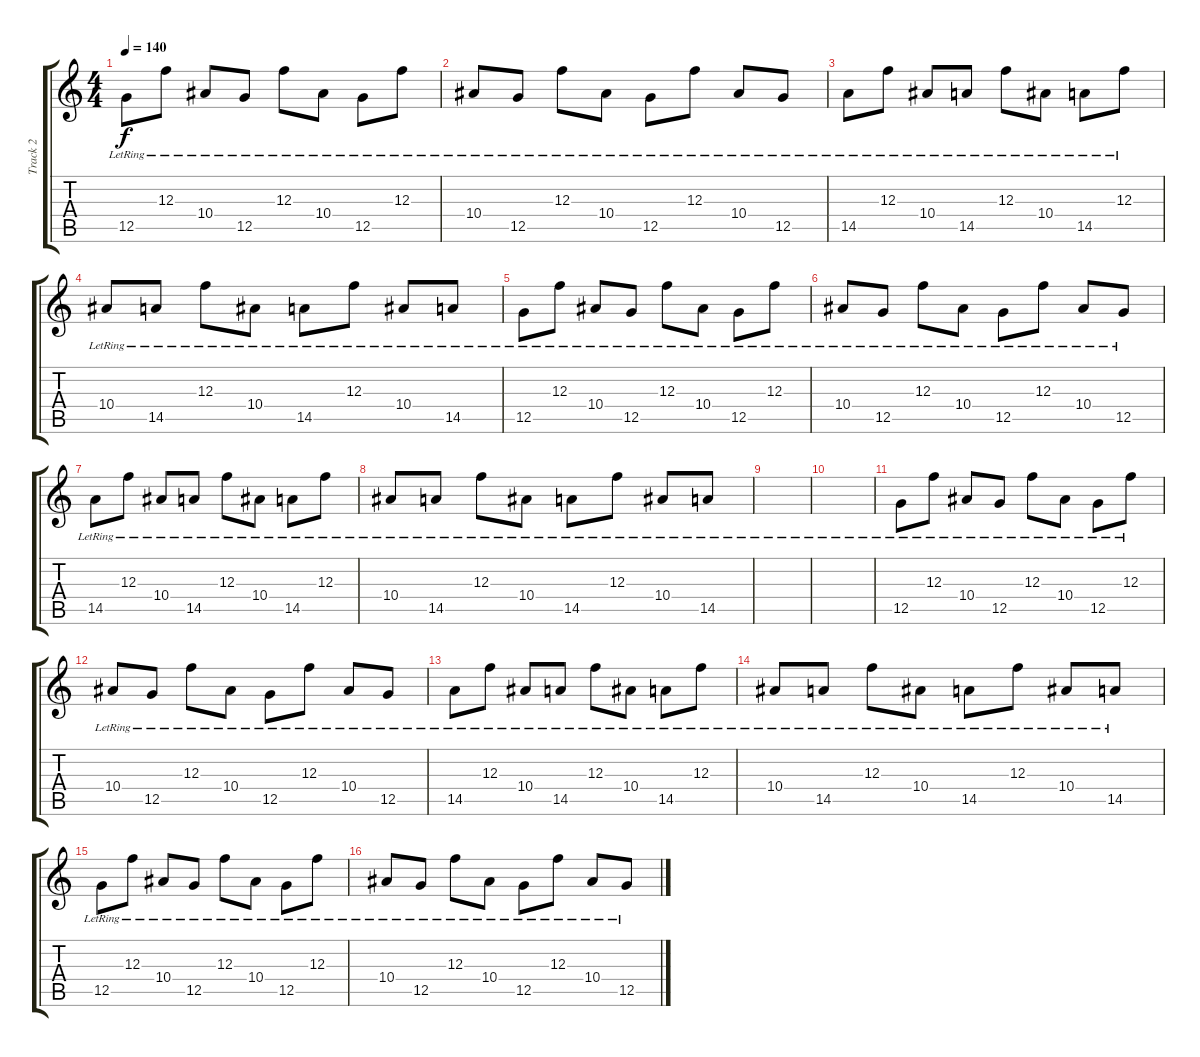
\track ("Track 2" "Track 2") {instrument electricguitarmuted}
\staff {score tabs}
\tuning (D4 A3 F3 C3 G2 C2) {hide}
\ts (4 4)
\tempo 140
\clef g2
\ks c
12.5{lr}.8{dy f} 12.3{lr}.8 10.4{lr}.8 12.5{lr}.8 12.3{lr}.8 10.4{lr}.8 12.5{lr}.8 12.3{lr}.8 |
10.4{lr}.8 12.5{lr}.8 12.3{lr}.8 10.4{lr}.8 12.5{lr}.8 12.3{lr}.8 10.4{lr}.8 12.5{lr}.8 |
14.5{lr}.8 12.3{lr}.8 10.4{lr}.8 14.5{lr}.8 12.3{lr}.8 10.4{lr}.8 14.5{lr}.8 12.3{lr}.8 |
10.4{lr}.8 14.5{lr}.8 12.3{lr}.8 10.4{lr}.8 14.5{lr}.8 12.3{lr}.8 10.4{lr}.8 14.5{lr}.8 |
12.5{lr}.8 12.3{lr}.8 10.4{lr}.8 12.5{lr}.8 12.3{lr}.8 10.4{lr}.8 12.5{lr}.8 12.3{lr}.8 |
10.4{lr}.8 12.5{lr}.8 12.3{lr}.8 10.4{lr}.8 12.5{lr}.8 12.3{lr}.8 10.4{lr}.8 12.5{lr}.8 |
14.5{lr}.8 12.3{lr}.8 10.4{lr}.8 14.5{lr}.8 12.3{lr}.8 10.4{lr}.8 14.5{lr}.8 12.3{lr}.8 |
10.4{lr}.8 14.5{lr}.8 12.3{lr}.8 10.4{lr}.8 14.5{lr}.8 12.3{lr}.8 10.4{lr}.8 14.5{lr}.8 |
|
|
12.5{lr}.8 12.3{lr}.8 10.4{lr}.8 12.5{lr}.8 12.3{lr}.8 10.4{lr}.8 12.5{lr}.8 12.3{lr}.8 |
10.4{lr}.8 12.5{lr}.8 12.3{lr}.8 10.4{lr}.8 12.5{lr}.8 12.3{lr}.8 10.4{lr}.8 12.5{lr}.8 |
14.5{lr}.8 12.3{lr}.8 10.4{lr}.8 14.5{lr}.8 12.3{lr}.8 10.4{lr}.8 14.5{lr}.8 12.3{lr}.8 |
10.4{lr}.8 14.5{lr}.8 12.3{lr}.8 10.4{lr}.8 14.5{lr}.8 12.3{lr}.8 10.4{lr}.8 14.5{lr}.8 |
12.5{lr}.8 12.3{lr}.8 10.4{lr}.8 12.5{lr}.8 12.3{lr}.8 10.4{lr}.8 12.5{lr}.8 12.3{lr}.8 |
10.4{lr}.8 12.5{lr}.8 12.3{lr}.8 10.4{lr}.8 12.5{lr}.8 12.3{lr}.8 10.4{lr}.8 12.5{lr}.8
